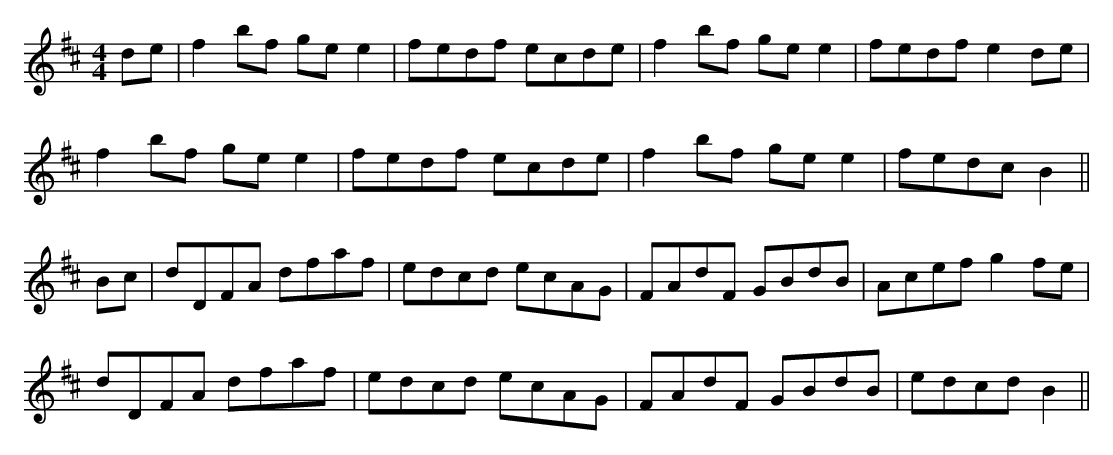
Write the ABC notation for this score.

X:1
M:4/4
K:Bmin
de|f2 bf ge e2|fedf ecde|f2 bf ge e2|fedf e2 de|
f2 bf ge e2|fedf ecde|f2 bf ge e2|fedc B2||
Bc|dDFA dfaf|edcd ecAG|FAdF GBdB|Acef g2fe|
dDFA dfaf|edcd ecAG|FAdF GBdB|edcd B2||
